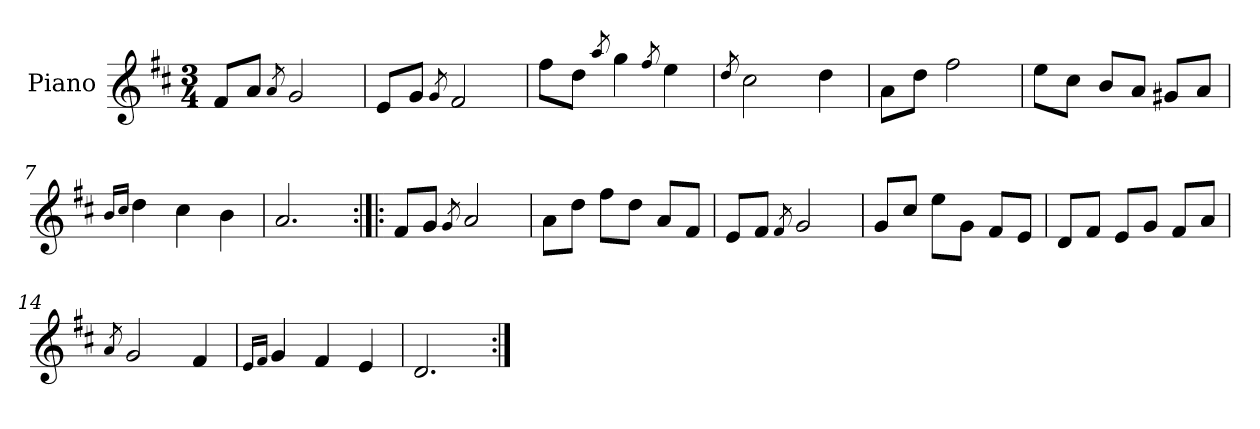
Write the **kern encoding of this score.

**kern
*part1
*staff1
*I"Piano
*I'Pno.
*clefG2
*k[f#c#]
*M3/4
=1
8f#/L
8a/J
8qa/
2g/
=2
8e/L
8g/J
8qg/
2f#/
=3
8ff#\L
8dd\J
8qaa/
4gg\
8qff#/
4ee\
=4
8qdd/
2cc#\
4dd\
=5
8a\L
8dd\J
2ff#\
=6
8ee\L
8cc#\J
8b/L
8a/J
8g#X/L
8a/J
=7
16qb/LL
16qcc#/JJ
4dd\
4cc#\
4b\
=8
2.a/
=9:|!|:
8f#/L
8g/J
8qg/
2a/
=10
8a\L
8dd\J
8ff#\L
8dd\J
8a/L
8f#/J
=11
8e/L
8f#/J
8qf#/
2g/
=12
8g/L
8cc#/J
8ee\L
8g\J
8f#/L
8e/J
=13
8d/L
8f#/J
8e/L
8g/J
8f#/L
8a/J
=14
8qa/
2g/
4f#/
=15
16qe/LL
16qf#/JJ
4g/
4f#/
4e/
=16
2.d/
=:|!
*-
